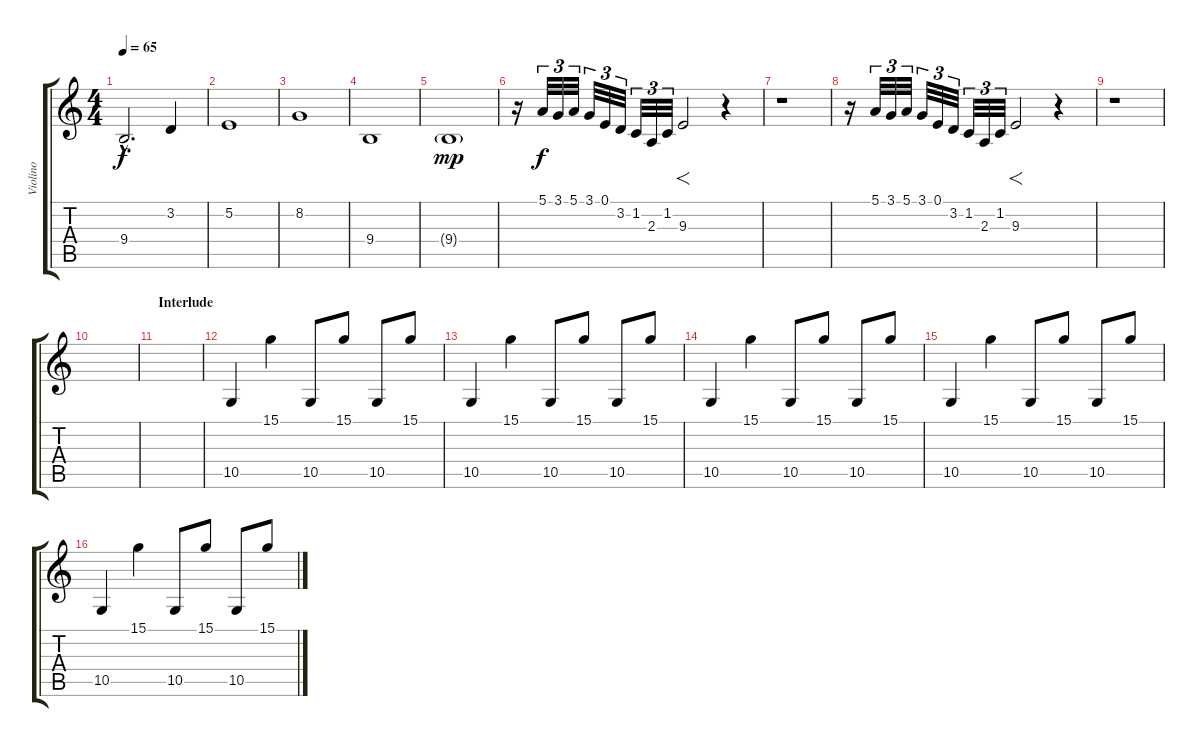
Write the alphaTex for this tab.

\track ("Violino" "Violino") {instrument violin}
\staff {score tabs}
\tuning (E4 B3 G3 D3 A2 E2) {hide}
\ts (4 4)
\tempo 65
\clef g2
\ks c
9.4{hac}.2{d dy f} 3.2.4 |
5.2.1 |
8.2.1 |
9.4.1 |
9.4{g}.1{dy mp volume 0} |
r.16{volume 16} 5.1.32{tu (3 2) dy f} 3.1.32{tu (3 2)} 5.1.32{tu (3 2)} 3.1.32{tu (3 2)} 0.1.32{tu (3 2)} 3.2.32{tu (3 2)} 1.2.32{tu (3 2)} 2.3.32{tu (3 2)} 1.2.32{tu (3 2)} 9.3.2{f} r.4 |
r.1 |
r.16{volume 16} 5.1.32{tu (3 2)} 3.1.32{tu (3 2)} 5.1.32{tu (3 2)} 3.1.32{tu (3 2)} 0.1.32{tu (3 2)} 3.2.32{tu (3 2)} 1.2.32{tu (3 2)} 2.3.32{tu (3 2)} 1.2.32{tu (3 2)} 9.3.2{f} r.4 |
r.1 |
|
\section ("" "Interlude")
|
10.5.4 15.1.4 10.5.8 15.1.8 10.5.8 15.1.8 |
10.5.4 15.1.4 10.5.8 15.1.8 10.5.8 15.1.8 |
10.5.4 15.1.4 10.5.8 15.1.8 10.5.8 15.1.8 |
10.5.4 15.1.4 10.5.8 15.1.8 10.5.8 15.1.8 |
10.5.4 15.1.4 10.5.8 15.1.8 10.5.8 15.1.8
